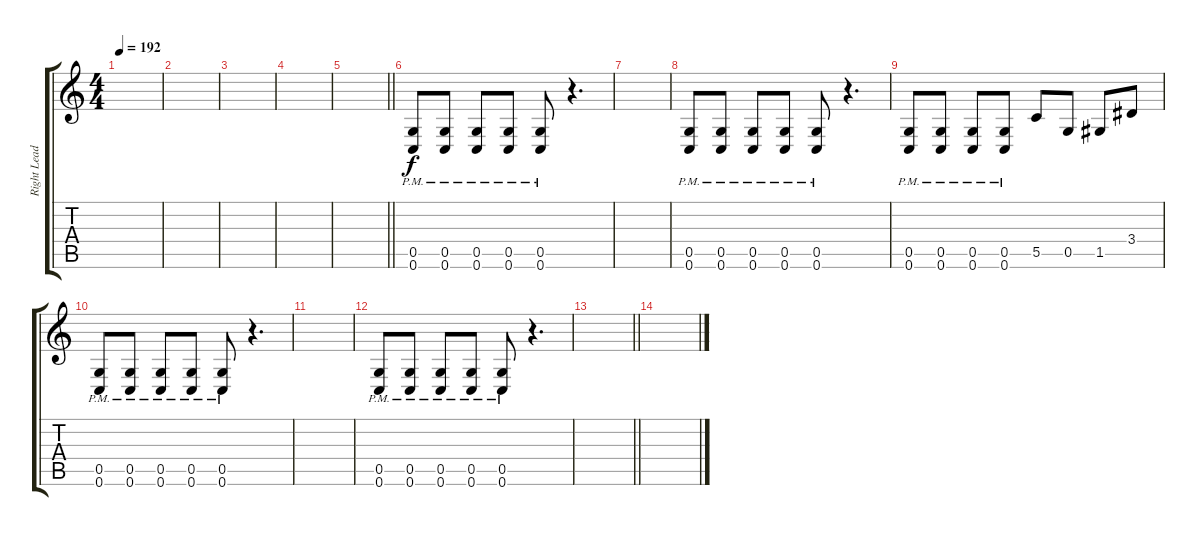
\track ("Right Lead 1" "Right Lead") {instrument distortionguitar}
\staff {score tabs}
\tuning (D4 A3 F3 C3 G2 C2) {hide}
\ts (4 4)
\tempo 192
\clef g2
\ks c
|
|
|
|
\barLineRight lightlight
|
\section ("" "")
(0.5{pm} 0.6{pm}).8 (0.5{pm} 0.6{pm}).8 (0.5{pm} 0.6{pm}).8 (0.5{pm} 0.6{pm}).8 (0.5{pm} 0.6{pm}).8 r.4{d} |
|
(0.5{pm} 0.6{pm}).8 (0.5{pm} 0.6{pm}).8 (0.5{pm} 0.6{pm}).8 (0.5{pm} 0.6{pm}).8 (0.5{pm} 0.6{pm}).8 r.4{d} |
(0.5{pm} 0.6{pm}).8 (0.5{pm} 0.6{pm}).8 (0.5{pm} 0.6{pm}).8 (0.5{pm} 0.6{pm}).8 5.5.8 0.5.8 1.5.8 3.4.8 |
(0.5{pm} 0.6{pm}).8 (0.5{pm} 0.6{pm}).8 (0.5{pm} 0.6{pm}).8 (0.5{pm} 0.6{pm}).8 (0.5{pm} 0.6{pm}).8 r.4{d} |
|
(0.5{pm} 0.6{pm}).8 (0.5{pm} 0.6{pm}).8 (0.5{pm} 0.6{pm}).8 (0.5{pm} 0.6{pm}).8 (0.5{pm} 0.6{pm}).8 r.4{d} |
\barLineRight lightlight
|
\section ("" "")
